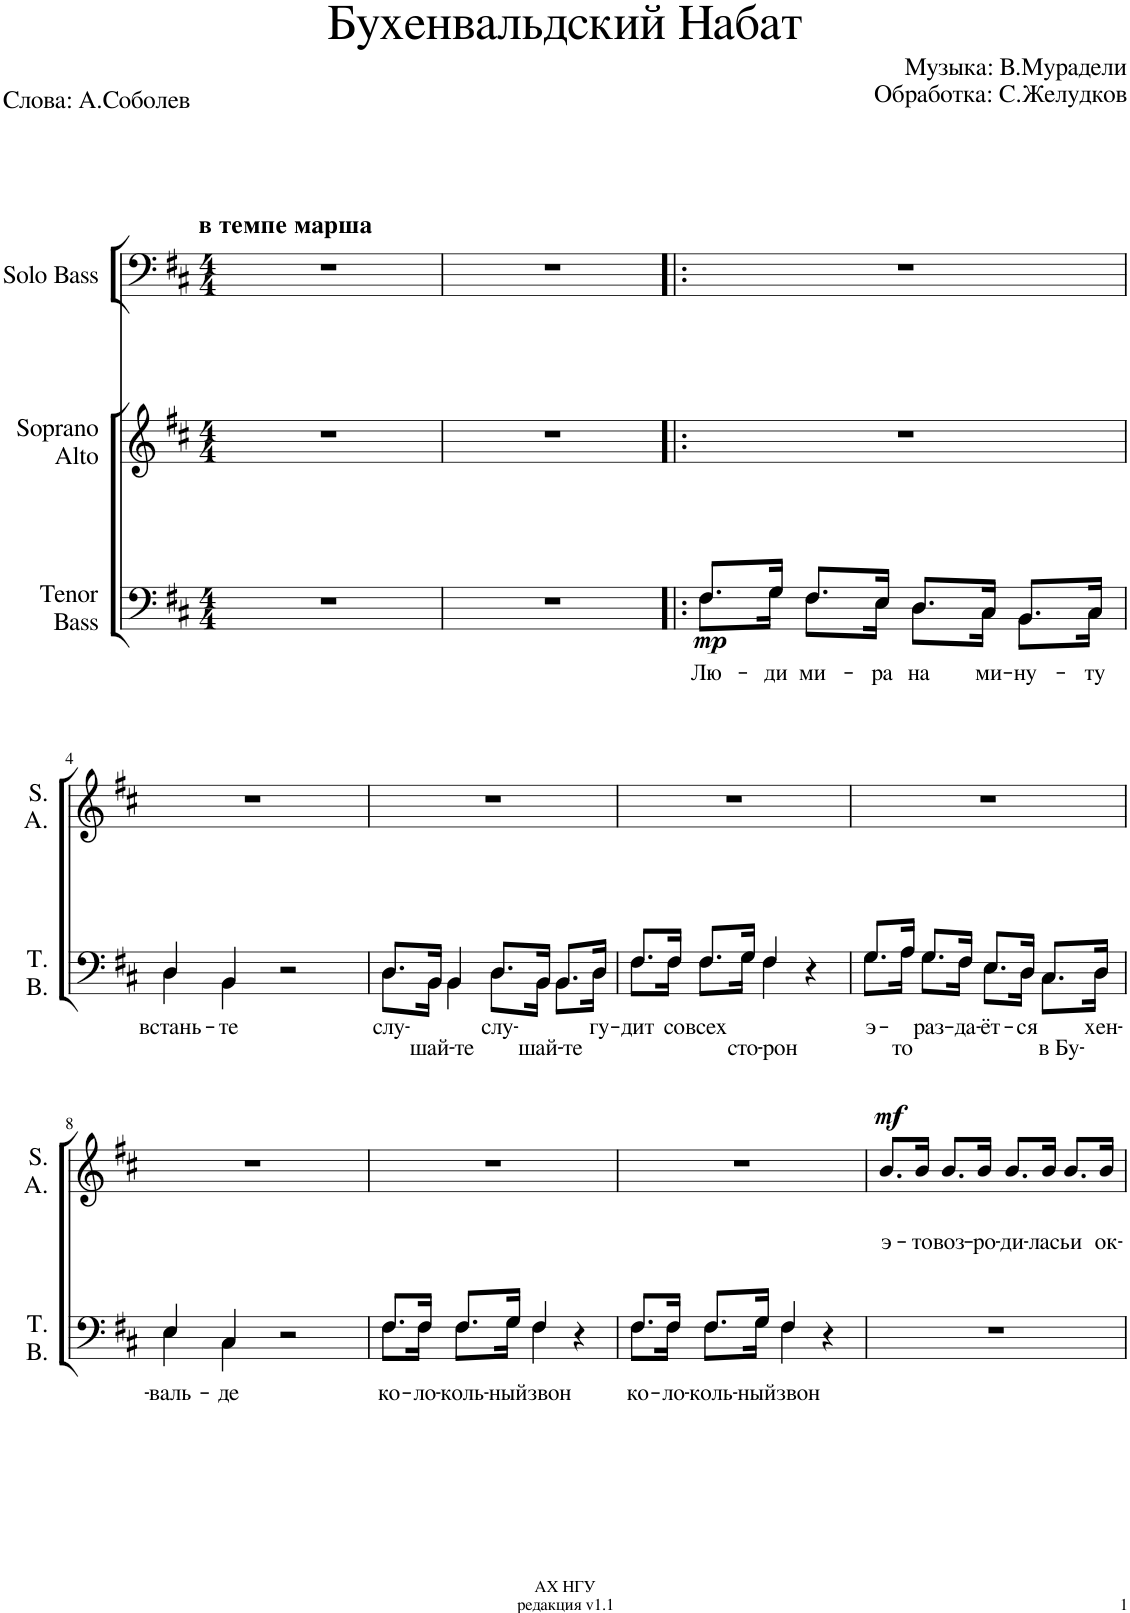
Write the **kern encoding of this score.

**kern	**text	**dynam	**kern	**text	**dynam	**kern
*part3	*part3	*part3	*part2	*part2	*part2	*part1
*staff3	*staff3	*staff3	*staff2	*staff2	*staff2	*staff1
*I"Tenor Bass	*	*	*I"Soprano Alto	*	*	*I"Solo Bass
*I'T. B.	*	*	*I'S. A.	*	*	*I'Solo
*clefF4	*	*	*clefG2	*	*	*clefF4
*k[f#c#]	*	*	*k[f#c#]	*	*	*k[f#c#]
*M4/4	*	*	*M4/4	*	*	*M4/4
=1	=1	=1	=1	=1	=1	=1
!	!	!	!	!	!	!LO:TX:a:B:t=в темпе марша
1r	.	.	1r	.	.	1r
=2	=2	=2	=2	=2	=2	=2
1r	.	.	1r	.	.	1r
=3!|:	=3!|:	=3!|:	=3!|:	=3!|:	=3!|:	=3!|:
!	!LO:LY:b	!LO:DY:b	!	!	!	!
*^	*	*	*	*	*	*
8.F#/L	8.F#\L	Лю-	mp	1r	.	.	1r
!	!	!LO:LY:b	!	!	!	!	!
16G/Jk	16G\Jk	-ди	.	.	.	.	.
!	!	!LO:LY:b	!	!	!	!	!
8.F#/L	8.F#\L	ми-	.	.	.	.	.
!	!	!LO:LY:b	!	!	!	!	!
16E/Jk	16E\Jk	-ра	.	.	.	.	.
!	!	!LO:LY:b	!	!	!	!	!
8.D/L	8.D\L	на	.	.	.	.	.
!	!	!LO:LY:b	!	!	!	!	!
16C#/Jk	16C#\Jk	ми-	.	.	.	.	.
!	!	!LO:LY:b	!	!	!	!	!
8.BB/L	8.BB\L	-ну-	.	.	.	.	.
!	!	!LO:LY:b	!	!	!	!	!
16C#/Jk	16C#\Jk	-ту	.	.	.	.	.
!!LO:LB:g=z
=4	=4	=4	=4	=4	=4	=4	=4
!	!	!LO:LY:b	!	!	!	!	!
4D/	4D\	встань-	.	1r	.	.	1r
!	!	!LO:LY:b	!	!	!	!	!
4BB/	4BB\	-те	.	.	.	.	.
2r	2ryy	.	.	.	.	.	.
=5	=5	=5	=5	=5	=5	=5	=5
!	!	!LO:LY:b	!	!	!	!	!
8.D/L	8.D\L	слу-	.	1r	.	.	1r
!	!	!LO:LY:b	!	!	!	!	!
16BB/Jk	16BB\Jk	-шай-	.	.	.	.	.
!	!	!LO:LY:b	!	!	!	!	!
4BB/	4BB\	-те	.	.	.	.	.
!	!	!LO:LY:b	!	!	!	!	!
8.D/L	8.D\L	слу-	.	.	.	.	.
!	!	!LO:LY:b	!	!	!	!	!
16BB/Jk	16BB\Jk	-шай-	.	.	.	.	.
!	!	!LO:LY:b	!	!	!	!	!
8.BB/L	8.BB\L	-те	.	.	.	.	.
!	!	!LO:LY:b	!	!	!	!	!
16D/Jk	16D\Jk	гу-	.	.	.	.	.
=6	=6	=6	=6	=6	=6	=6	=6
!	!	!LO:LY:b	!	!	!	!	!
8.F#/L	8.F#\L	-дит	.	1r	.	.	1r
!	!	!LO:LY:b	!	!	!	!	!
16F#/Jk	16F#\Jk	со	.	.	.	.	.
!	!	!LO:LY:b	!	!	!	!	!
8.F#/L	8.F#\L	всех	.	.	.	.	.
!	!	!LO:LY:b	!	!	!	!	!
16G/Jk	16G\Jk	сто-	.	.	.	.	.
!	!	!LO:LY:b	!	!	!	!	!
4F#/	4F#\	-рон	.	.	.	.	.
4r	4ryy	.	.	.	.	.	.
=7	=7	=7	=7	=7	=7	=7	=7
!	!	!LO:LY:b	!	!	!	!	!
8.G/L	8.G\L	э-	.	1r	.	.	1r
!	!	!LO:LY:b	!	!	!	!	!
16A/Jk	16A\Jk	-то	.	.	.	.	.
!	!	!LO:LY:b	!	!	!	!	!
8.G/L	8.G\L	раз-	.	.	.	.	.
!	!	!LO:LY:b	!	!	!	!	!
16F#/Jk	16F#\Jk	-да-	.	.	.	.	.
!	!	!LO:LY:b	!	!	!	!	!
8.E/L	8.E\L	-ёт-	.	.	.	.	.
!	!	!LO:LY:b	!	!	!	!	!
16D/Jk	16D\Jk	-ся	.	.	.	.	.
!	!	!LO:LY:b	!	!	!	!	!
8.C#/L	8.C#\L	в Бу-	.	.	.	.	.
!	!	!LO:LY:b	!	!	!	!	!
16D/Jk	16D\Jk	-хен-	.	.	.	.	.
!!LO:LB:g=z
=8	=8	=8	=8	=8	=8	=8	=8
!	!	!LO:LY:b	!	!	!	!	!
4E/	4E\	-валь-	.	1r	.	.	1r
!	!	!LO:LY:b	!	!	!	!	!
4C#/	4C#\	-де	.	.	.	.	.
2r	2ryy	.	.	.	.	.	.
=9	=9	=9	=9	=9	=9	=9	=9
!	!	!LO:LY:b	!	!	!	!	!
8.F#/L	8.F#\L	ко-	.	1r	.	.	1r
!	!	!LO:LY:b	!	!	!	!	!
16F#/Jk	16F#\Jk	-ло-	.	.	.	.	.
!	!	!LO:LY:b	!	!	!	!	!
8.F#/L	8.F#\L	-коль-	.	.	.	.	.
!	!	!LO:LY:b	!	!	!	!	!
16G/Jk	16G\Jk	-ный	.	.	.	.	.
!	!	!LO:LY:b	!	!	!	!	!
4F#/	4F#\	звон	.	.	.	.	.
4r	4ryy	.	.	.	.	.	.
=10	=10	=10	=10	=10	=10	=10	=10
!	!	!LO:LY:b	!	!	!	!	!
8.F#/L	8.F#\L	ко-	.	1r	.	.	1r
!	!	!LO:LY:b	!	!	!	!	!
16F#/Jk	16F#\Jk	-ло-	.	.	.	.	.
!	!	!LO:LY:b	!	!	!	!	!
8.F#/L	8.F#\L	-коль-	.	.	.	.	.
!	!	!LO:LY:b	!	!	!	!	!
16G/Jk	16G\Jk	-ный	.	.	.	.	.
!	!	!LO:LY:b	!	!	!	!	!
4F#/	4F#\	звон	.	.	.	.	.
4r	4ryy	.	.	.	.	.	.
=11	=11	=11	=11	=11	=11	=11	=11
!	!	!	!	!	!LO:LY:b	!LO:DY:a	!
*v	*v	*	*	*	*	*	*
1r	.	.	8.b/L	э-	mf	1r
!	!	!	!	!LO:LY:b	!	!
.	.	.	16b/Jk	-то	.	.
!	!	!	!	!LO:LY:b	!	!
.	.	.	8.b/L	воз-	.	.
!	!	!	!	!LO:LY:b	!	!
.	.	.	16b/Jk	-ро-	.	.
!	!	!	!	!LO:LY:b	!	!
.	.	.	8.b/L	-ди-	.	.
!	!	!	!	!LO:LY:b	!	!
.	.	.	16b/Jk	-лась	.	.
!	!	!	!	!LO:LY:b	!	!
.	.	.	8.b/L	и	.	.
!	!	!	!	!LO:LY:b	!	!
.	.	.	16b/Jk	ок-	.	.
=	=	=	=	=	=	=
*-	*-	*-	*-	*-	*-	*-
